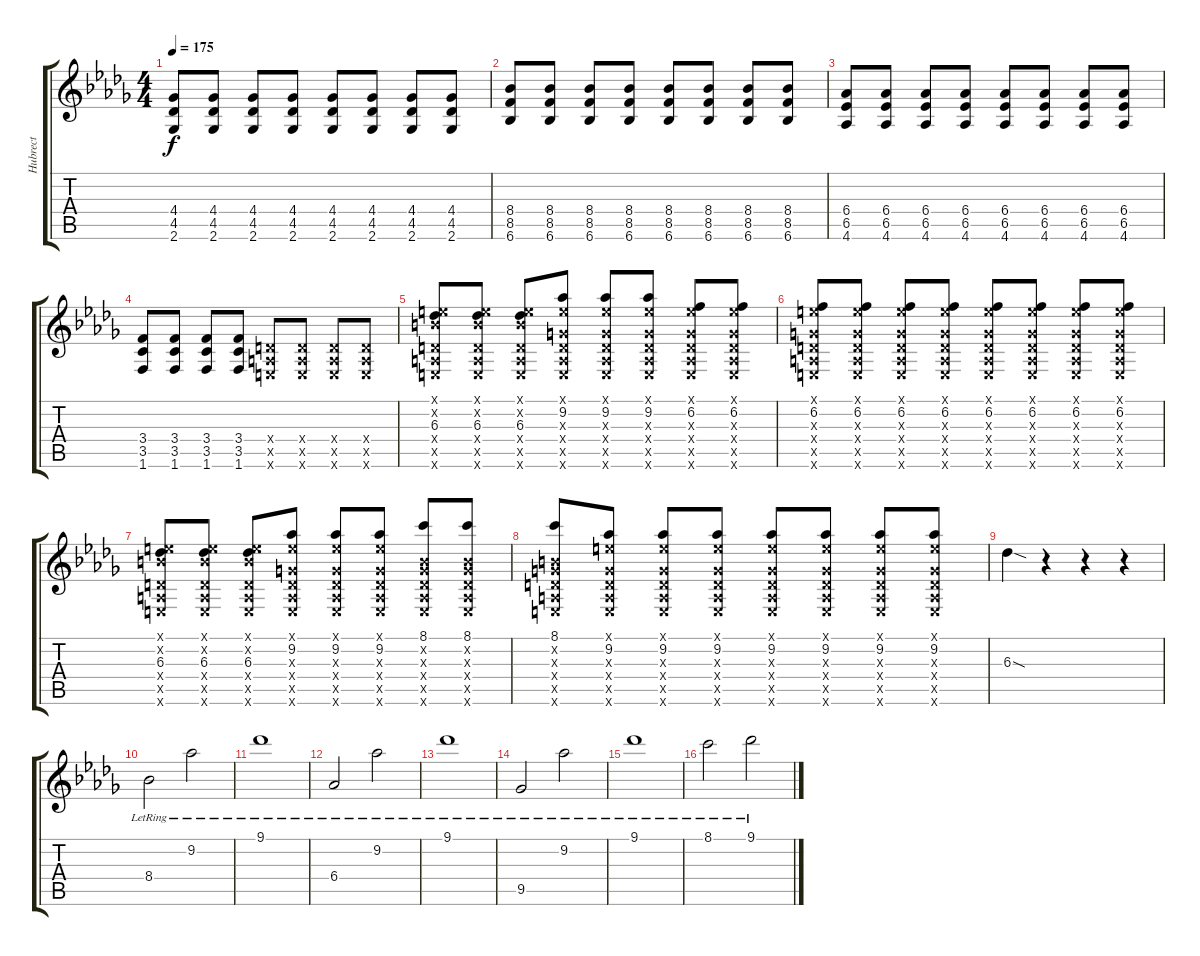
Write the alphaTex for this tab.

\track ("Hubrect" "Hubrect") {instrument distortionguitar}
\staff {score tabs}
\tuning (E4 B3 G3 D3 A2 E2) {hide}
\ts (4 4)
\tempo 175
\clef g2
\ks db
(4.4 4.5 2.6).8{dy f} (4.4 4.5 2.6).8 (4.4 4.5 2.6).8 (4.4 4.5 2.6).8 (4.4 4.5 2.6).8 (4.4 4.5 2.6).8 (4.4 4.5 2.6).8 (4.4 4.5 2.6).8 |
(8.4 8.5 6.6).8 (8.4 8.5 6.6).8 (8.4 8.5 6.6).8 (8.4 8.5 6.6).8 (8.4 8.5 6.6).8 (8.4 8.5 6.6).8 (8.4 8.5 6.6).8 (8.4 8.5 6.6).8 |
(6.4 6.5 4.6).8 (6.4 6.5 4.6).8 (6.4 6.5 4.6).8 (6.4 6.5 4.6).8 (6.4 6.5 4.6).8 (6.4 6.5 4.6).8 (6.4 6.5 4.6).8 (6.4 6.5 4.6).8 |
(3.4 3.5 1.6).8 (3.4 3.5 1.6).8 (3.4 3.5 1.6).8 (3.4 3.5 1.6).8 (0.4{x} 0.5{x} 0.6{x}).8 (0.4{x} 0.5{x} 0.6{x}).8 (0.4{x} 0.5{x} 0.6{x}).8 (0.4{x} 0.5{x} 0.6{x}).8 |
(0.1{x} 0.2{x} 6.3 0.4{x} 0.5{x} 0.6{x}).8 (0.1{x} 0.2{x} 6.3 0.4{x} 0.5{x} 0.6{x}).8 (0.1{x} 0.2{x} 6.3 0.4{x} 0.5{x} 0.6{x}).8 (0.1{x} 9.2 0.3{x} 0.4{x} 0.5{x} 0.6{x}).8 (0.1{x} 9.2 0.3{x} 0.4{x} 0.5{x} 0.6{x}).8 (0.1{x} 9.2 0.3{x} 0.4{x} 0.5{x} 0.6{x}).8 (0.1{x} 6.2 0.3{x} 0.4{x} 0.5{x} 0.6{x}).8 (0.1{x} 6.2 0.3{x} 0.4{x} 0.5{x} 0.6{x}).8 |
(0.1{x} 6.2 0.3{x} 0.4{x} 0.5{x} 0.6{x}).8 (0.1{x} 6.2 0.3{x} 0.4{x} 0.5{x} 0.6{x}).8 (0.1{x} 6.2 0.3{x} 0.4{x} 0.5{x} 0.6{x}).8 (0.1{x} 6.2 0.3{x} 0.4{x} 0.5{x} 0.6{x}).8 (0.1{x} 6.2 0.3{x} 0.4{x} 0.5{x} 0.6{x}).8 (0.1{x} 6.2 0.3{x} 0.4{x} 0.5{x} 0.6{x}).8 (0.1{x} 6.2 0.3{x} 0.4{x} 0.5{x} 0.6{x}).8 (0.1{x} 6.2 0.3{x} 0.4{x} 0.5{x} 0.6{x}).8 |
(0.1{x} 0.2{x} 6.3 0.4{x} 0.5{x} 0.6{x}).8 (0.1{x} 0.2{x} 6.3 0.4{x} 0.5{x} 0.6{x}).8 (0.1{x} 0.2{x} 6.3 0.4{x} 0.5{x} 0.6{x}).8 (0.1{x} 9.2 0.3{x} 0.4{x} 0.5{x} 0.6{x}).8 (0.1{x} 9.2 0.3{x} 0.4{x} 0.5{x} 0.6{x}).8 (0.1{x} 9.2 0.3{x} 0.4{x} 0.5{x} 0.6{x}).8 (8.1 0.2{x} 0.3{x} 0.4{x} 0.5{x} 0.6{x}).8 (8.1 0.2{x} 0.3{x} 0.4{x} 0.5{x} 0.6{x}).8 |
(8.1 0.2{x} 0.3{x} 0.4{x} 0.5{x} 0.6{x}).8 (0.1{x} 9.2 0.3{x} 0.4{x} 0.5{x} 0.6{x}).8 (0.1{x} 9.2 0.3{x} 0.4{x} 0.5{x} 0.6{x}).8 (0.1{x} 9.2 0.3{x} 0.4{x} 0.5{x} 0.6{x}).8 (0.1{x} 9.2 0.3{x} 0.4{x} 0.5{x} 0.6{x}).8 (0.1{x} 9.2 0.3{x} 0.4{x} 0.5{x} 0.6{x}).8 (0.1{x} 9.2 0.3{x} 0.4{x} 0.5{x} 0.6{x}).8 (0.1{x} 9.2 0.3{x} 0.4{x} 0.5{x} 0.6{x}).8 |
6.3{sod}.4 r.4 r.4 r.4 |
8.4{lr}.2 9.2{lr}.2 |
9.1{lr}.1 |
6.4{lr}.2 9.2{lr}.2 |
9.1{lr}.1 |
9.5{lr}.2 9.2{lr}.2 |
9.1{lr}.1 |
8.1{lr}.2 9.1{lr}.2
